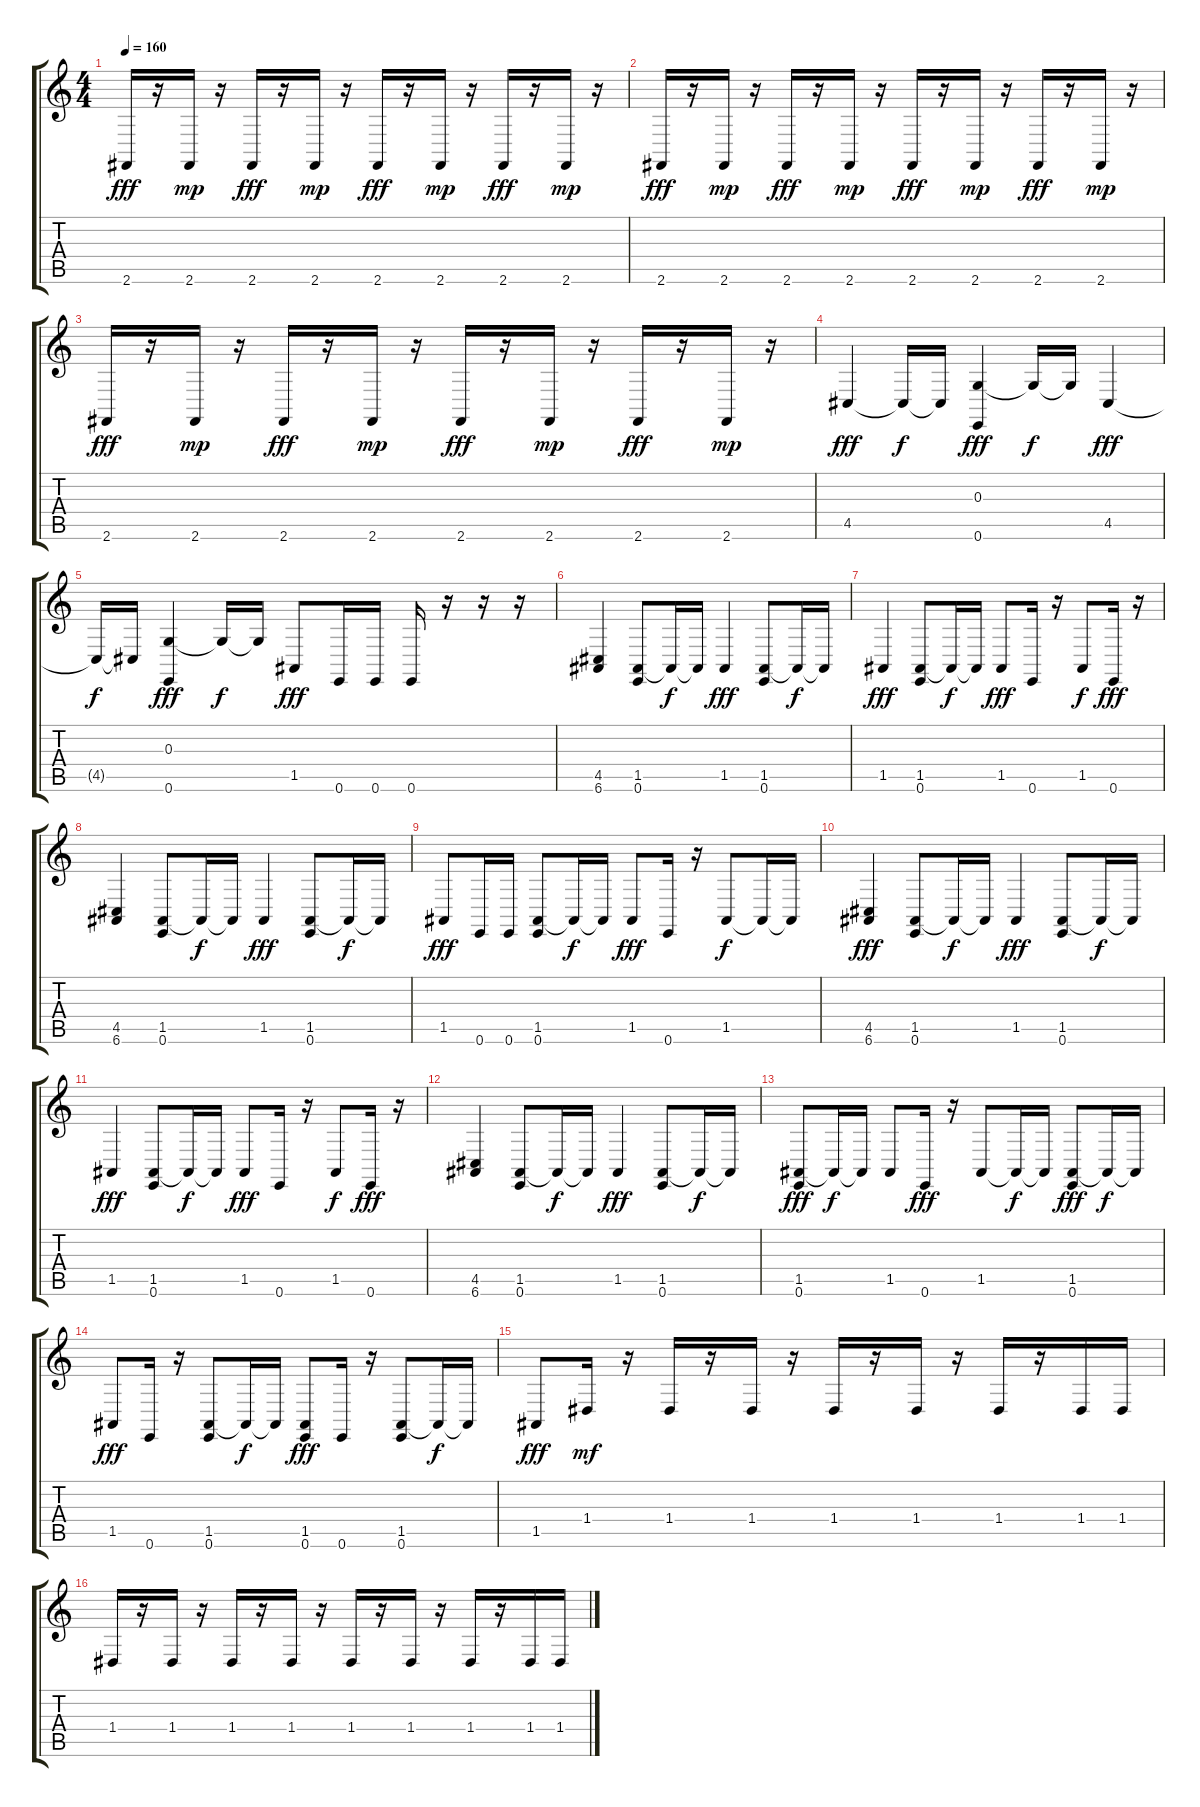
\track "" {instrument acousticgrandpiano}
\staff {score tabs}
\tuning (E4 B3 G3 D3 A2 E2) {hide}
\ts (4 4)
\tempo 160
\clef g2
\ks c
2.6.16{dy fff} r.16 2.6.16{dy mp} r.16 2.6.16{dy fff} r.16 2.6.16{dy mp} r.16 2.6.16{dy fff} r.16 2.6.16{dy mp} r.16 2.6.16{dy fff} r.16 2.6.16{dy mp} r.16 |
2.6.16{dy fff} r.16 2.6.16{dy mp} r.16 2.6.16{dy fff} r.16 2.6.16{dy mp} r.16 2.6.16{dy fff} r.16 2.6.16{dy mp} r.16 2.6.16{dy fff} r.16 2.6.16{dy mp} r.16 |
2.6.16{dy fff} r.16 2.6.16{dy mp} r.16 2.6.16{dy fff} r.16 2.6.16{dy mp} r.16 2.6.16{dy fff} r.16 2.6.16{dy mp} r.16 2.6.16{dy fff} r.16 2.6.16{dy mp} r.16 |
4.5.4{dy fff} 4.5{t}.16{dy f} 4.5{t}.16 (0.3 0.6).4{dy fff} 0.3{t}.16{dy f} 0.3{t}.16 4.5.4{dy fff} |
4.5{t}.16{dy f} 4.5{t}.16 (0.3 0.6).4{dy fff} 0.3{t}.16{dy f} 0.3{t}.16 1.5.8{dy fff} 0.6.16 0.6.16 0.6.16 r.16 r.16 r.16 |
(4.5 6.6).4 (1.5 0.6).8 1.5{t}.16{dy f} 1.5{t}.16 1.5.4{dy fff} (1.5 0.6).8 1.5{t}.16{dy f} 1.5{t}.16 |
1.5.4{dy fff} (1.5 0.6).8 1.5{t}.16{dy f} 1.5{t}.16 1.5.8{dy fff} 0.6.16 r.16 1.5.8{dy f} 0.6.16{dy fff} r.16 |
(4.5 6.6).4 (1.5 0.6).8 1.5{t}.16{dy f} 1.5{t}.16 1.5.4{dy fff} (1.5 0.6).8 1.5{t}.16{dy f} 1.5{t}.16 |
1.5.8{dy fff} 0.6.16 0.6.16 (1.5 0.6).8 1.5{t}.16{dy f} 1.5{t}.16 1.5.8{dy fff} 0.6.16 r.16 1.5.8{dy f} 1.5{t}.16 1.5{t}.16 |
(4.5 6.6).4{dy fff} (1.5 0.6).8 1.5{t}.16{dy f} 1.5{t}.16 1.5.4{dy fff} (1.5 0.6).8 1.5{t}.16{dy f} 1.5{t}.16 |
1.5.4{dy fff} (1.5 0.6).8 1.5{t}.16{dy f} 1.5{t}.16 1.5.8{dy fff} 0.6.16 r.16 1.5.8{dy f} 0.6.16{dy fff} r.16 |
(4.5 6.6).4 (1.5 0.6).8 1.5{t}.16{dy f} 1.5{t}.16 1.5.4{dy fff} (1.5 0.6).8 1.5{t}.16{dy f} 1.5{t}.16 |
(1.5 0.6).8{dy fff} 1.5{t}.16{dy f} 1.5{t}.16 1.5.8 0.6.16{dy fff} r.16 1.5.8 1.5{t}.16{dy f} 1.5{t}.16 (1.5 0.6).8{dy fff} 1.5{t}.16{dy f} 1.5{t}.16 |
1.5.8{dy fff} 0.6.16 r.16 (1.5 0.6).8 1.5{t}.16{dy f} 1.5{t}.16 (1.5 0.6).8{dy fff} 0.6.16 r.16 (1.5 0.6).8 1.5{t}.16{dy f} 1.5{t}.16 |
1.5.8{dy fff} 1.4.16{dy mf} r.16 1.4.16 r.16 1.4.16 r.16 1.4.16 r.16 1.4.16 r.16 1.4.16 r.16 1.4.16 1.4.16 |
1.4.16 r.16 1.4.16 r.16 1.4.16 r.16 1.4.16 r.16 1.4.16 r.16 1.4.16 r.16 1.4.16 r.16 1.4.16 1.4.16
